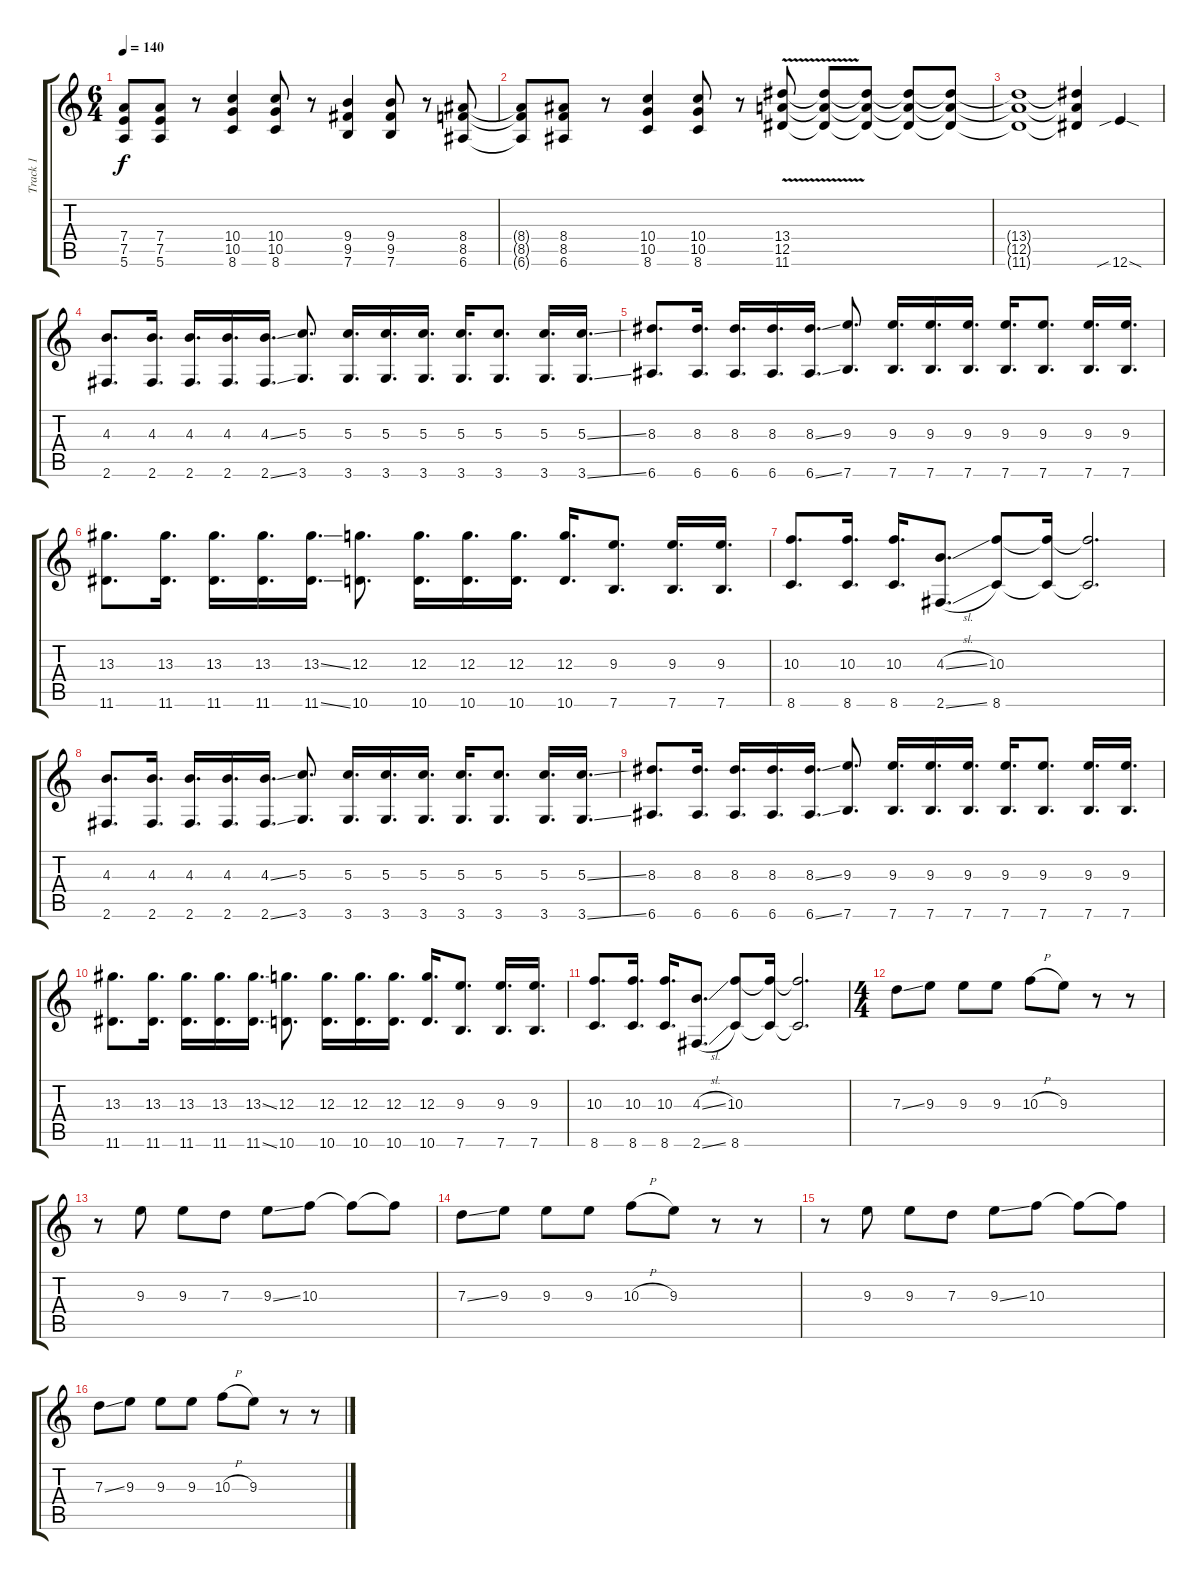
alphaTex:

\track ("Track 1" "Track 1") {instrument overdrivenguitar}
\staff {score tabs}
\tuning (E4 B3 G3 D3 A2 E2) {hide}
\ts (6 4)
\tempo 140
\clef g2
\ks c
(7.4{t} 7.5{t} 5.6{t}).8{dy f} (7.4 7.5 5.6).8 r.8 (10.4 10.5 8.6).4 (10.4 10.5 8.6).8 r.8 (9.4 9.5 7.6).4 (9.4 9.5 7.6).8 r.8 (8.4 8.5 6.6).8 |
(8.4{t} 8.5{t} 6.6{t}).8 (8.4 8.5 6.6).8 r.8 (10.4 10.5 8.6).4 (10.4 10.5 8.6).8 r.8 (13.4{v} 12.5{v} 11.6{v}).8 (13.4{t} 12.5{t} 11.6{t}).8 (13.4{t} 12.5{t} 11.6{t}).8 (13.4{t} 12.5{t} 11.6{t}).8 (13.4{t} 12.5{t} 11.6{t}).8 |
(13.4{t} 12.5{t} 11.6{t}).1 (13.4{t} 12.5{t} 11.6{t}).4 12.6{sib sod}.4 |
(4.3 2.6).8{d} (4.3 2.6).16{d} (4.3 2.6).16{d} (4.3 2.6).16{d} (4.3{ss} 2.6{ss}).16{d} (5.3 3.6).8{d} (5.3 3.6).16{d} (5.3 3.6).16{d} (5.3 3.6).16{d} (5.3 3.6).16{d} (5.3 3.6).8{d} (5.3 3.6).16{d} (5.3{ss} 3.6{ss}).16{d} |
(8.3 6.6).8{d} (8.3 6.6).16{d} (8.3 6.6).16{d} (8.3 6.6).16{d} (8.3{ss} 6.6{ss}).16{d} (9.3 7.6).8{d} (9.3 7.6).16{d} (9.3 7.6).16{d} (9.3 7.6).16{d} (9.3 7.6).16{d} (9.3 7.6).8{d} (9.3 7.6).16{d} (9.3 7.6).16{d} |
(13.3 11.6).8{d} (13.3 11.6).16{d} (13.3 11.6).16{d} (13.3 11.6).16{d} (13.3{ss} 11.6{ss}).16{d} (12.3 10.6).8{d} (12.3 10.6).16{d} (12.3 10.6).16{d} (12.3 10.6).16{d} (12.3 10.6).16{d} (9.3 7.6).8{d} (9.3 7.6).16{d} (9.3 7.6).16{d} |
(10.3 8.6).8{d} (10.3 8.6).16{d} (10.3 8.6).16{d} (4.3{sl} 2.6{sl}).8{d} (10.3 8.6).8 (10.3{t} 8.6{t}).16 (10.3{t} 8.6{t}).2{d} |
(4.3 2.6).8{d} (4.3 2.6).16{d} (4.3 2.6).16{d} (4.3 2.6).16{d} (4.3{ss} 2.6{ss}).16{d} (5.3 3.6).8{d} (5.3 3.6).16{d} (5.3 3.6).16{d} (5.3 3.6).16{d} (5.3 3.6).16{d} (5.3 3.6).8{d} (5.3 3.6).16{d} (5.3{ss} 3.6{ss}).16{d} |
(8.3 6.6).8{d} (8.3 6.6).16{d} (8.3 6.6).16{d} (8.3 6.6).16{d} (8.3{ss} 6.6{ss}).16{d} (9.3 7.6).8{d} (9.3 7.6).16{d} (9.3 7.6).16{d} (9.3 7.6).16{d} (9.3 7.6).16{d} (9.3 7.6).8{d} (9.3 7.6).16{d} (9.3 7.6).16{d} |
(13.3 11.6).8{d} (13.3 11.6).16{d} (13.3 11.6).16{d} (13.3 11.6).16{d} (13.3{ss} 11.6{ss}).16{d} (12.3 10.6).8{d} (12.3 10.6).16{d} (12.3 10.6).16{d} (12.3 10.6).16{d} (12.3 10.6).16{d} (9.3 7.6).8{d} (9.3 7.6).16{d} (9.3 7.6).16{d} |
(10.3 8.6).8{d} (10.3 8.6).16{d} (10.3 8.6).16{d} (4.3{sl} 2.6{sl}).8{d} (10.3 8.6).8 (10.3{t} 8.6{t}).16 (10.3{t} 8.6{t}).2{d} |
\ts (4 4)
7.3{ss}.8 9.3.8 9.3.8 9.3.8 10.3{h}.8 9.3.8 r.8 r.8 |
r.8 9.3.8 9.3.8 7.3.8 9.3{ss}.8 10.3.8 10.3{t}.8 10.3{t}.8 |
7.3{ss}.8 9.3.8 9.3.8 9.3.8 10.3{h}.8 9.3.8 r.8 r.8 |
r.8 9.3.8 9.3.8 7.3.8 9.3{ss}.8 10.3.8 10.3{t}.8 10.3{t}.8 |
7.3{ss}.8 9.3.8 9.3.8 9.3.8 10.3{h}.8 9.3.8 r.8 r.8
